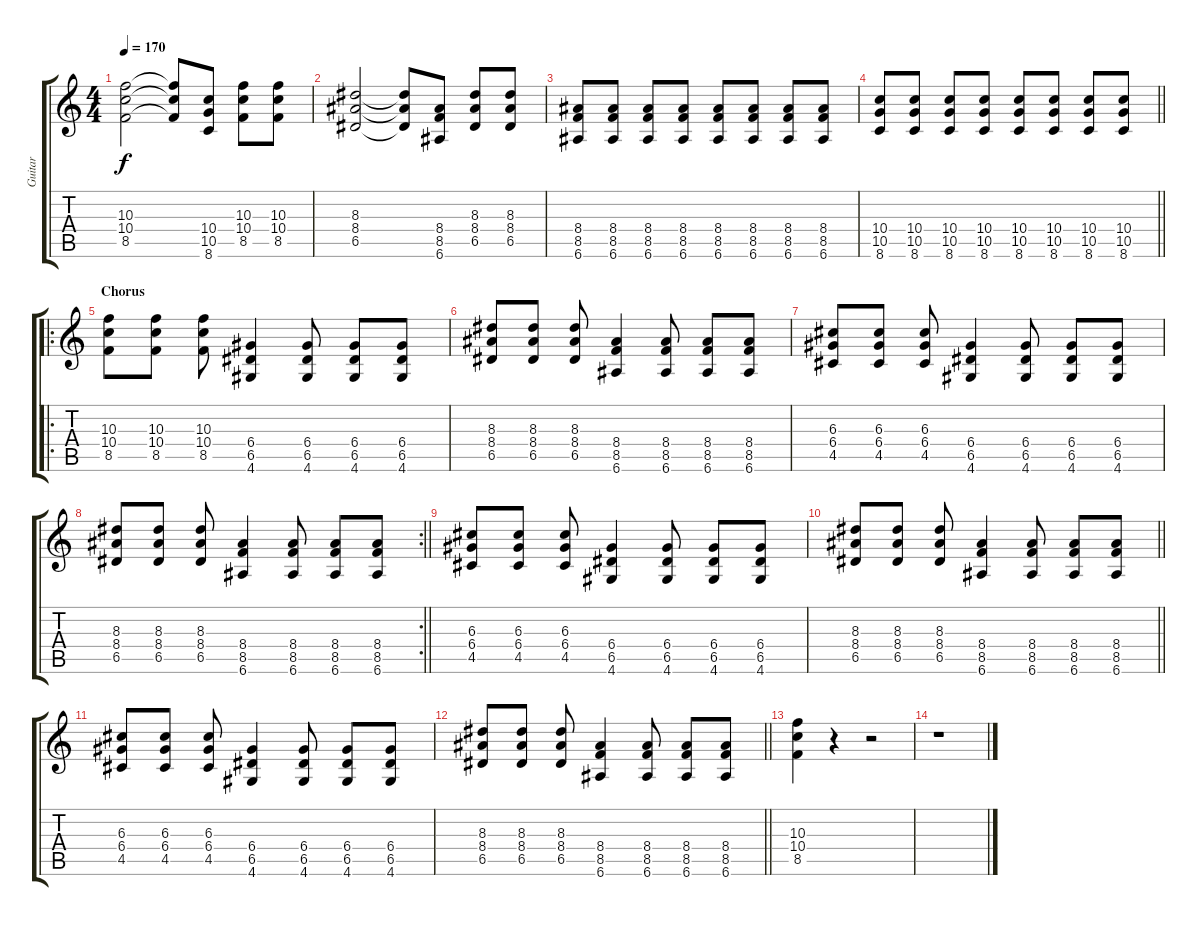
\track ("Guitar" "Guitar") {instrument overdrivenguitar}
\staff {score tabs}
\tuning (E4 B3 G3 D3 A2 E2) {hide}
\ts (4 4)
\tempo 170
\clef g2
\ks c
(10.3 10.4 8.5).2{dy f} (10.3{t} 10.4{t} 8.5{t}).8 (10.4 10.5 8.6).8 (10.3 10.4 8.5).8 (10.3 10.4 8.5).8 |
(8.3 8.4 6.5).2 (8.3{t} 8.4{t} 6.5{t}).8 (8.4 8.5 6.6).8 (8.3 8.4 6.5).8 (8.3 8.4 6.5).8 |
(8.4 8.5 6.6).8 (8.4 8.5 6.6).8 (8.4 8.5 6.6).8 (8.4 8.5 6.6).8 (8.4 8.5 6.6).8 (8.4 8.5 6.6).8 (8.4 8.5 6.6).8 (8.4 8.5 6.6).8 |
\barLineRight lightlight
(10.4 10.5 8.6).8 (10.4 10.5 8.6).8 (10.4 10.5 8.6).8 (10.4 10.5 8.6).8 (10.4 10.5 8.6).8 (10.4 10.5 8.6).8 (10.4 10.5 8.6).8 (10.4 10.5 8.6).8 |
\ro
\section ("" "Chorus")
(10.3 10.4 8.5).8 (10.3 10.4 8.5).8 (10.3 10.4 8.5).8 (6.4 6.5 4.6).4 (6.4 6.5 4.6).8 (6.4 6.5 4.6).8 (6.4 6.5 4.6).8 |
(8.3 8.4 6.5).8 (8.3 8.4 6.5).8 (8.3 8.4 6.5).8 (8.4 8.5 6.6).4 (8.4 8.5 6.6).8 (8.4 8.5 6.6).8 (8.4 8.5 6.6).8 |
(6.3 6.4 4.5).8 (6.3 6.4 4.5).8 (6.3 6.4 4.5).8 (6.4 6.5 4.6).4 (6.4 6.5 4.6).8 (6.4 6.5 4.6).8 (6.4 6.5 4.6).8 |
\rc 2
\barLineRight lightlight
(8.3 8.4 6.5).8 (8.3 8.4 6.5).8 (8.3 8.4 6.5).8 (8.4 8.5 6.6).4 (8.4 8.5 6.6).8 (8.4 8.5 6.6).8 (8.4 8.5 6.6).8 |
(6.3 6.4 4.5).8 (6.3 6.4 4.5).8 (6.3 6.4 4.5).8 (6.4 6.5 4.6).4 (6.4 6.5 4.6).8 (6.4 6.5 4.6).8 (6.4 6.5 4.6).8 |
\barLineRight lightlight
(8.3 8.4 6.5).8 (8.3 8.4 6.5).8 (8.3 8.4 6.5).8 (8.4 8.5 6.6).4 (8.4 8.5 6.6).8 (8.4 8.5 6.6).8 (8.4 8.5 6.6).8 |
(6.3 6.4 4.5).8 (6.3 6.4 4.5).8 (6.3 6.4 4.5).8 (6.4 6.5 4.6).4 (6.4 6.5 4.6).8 (6.4 6.5 4.6).8 (6.4 6.5 4.6).8 |
\barLineRight lightlight
(8.3 8.4 6.5).8 (8.3 8.4 6.5).8 (8.3 8.4 6.5).8 (8.4 8.5 6.6).4 (8.4 8.5 6.6).8 (8.4 8.5 6.6).8 (8.4 8.5 6.6).8 |
(10.3 10.4 8.5).4 r.4 r.2 |
r.1
